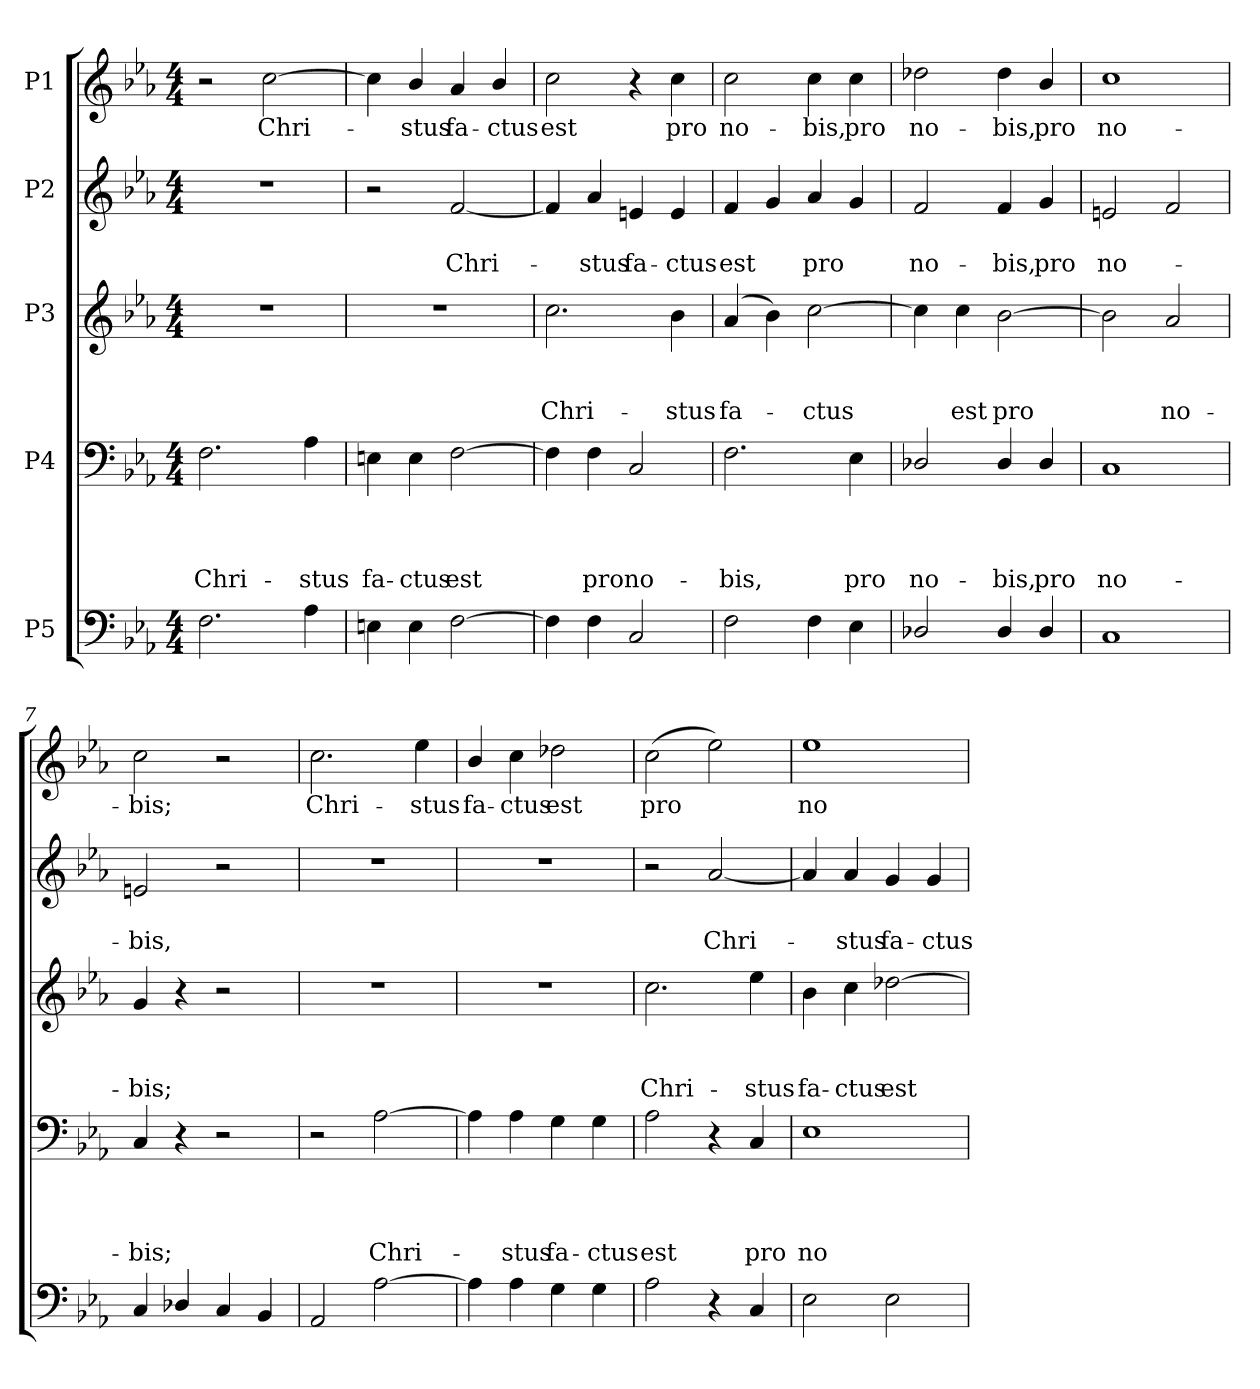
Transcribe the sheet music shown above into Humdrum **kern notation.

**kern	**kern	**text	**text	**text	**text	**kern	**text	**text	**text	**kern	**text	**text	**kern	**text
*part5	*part4	*part4	*part4	*part4	*part4	*part3	*part3	*part3	*part3	*part2	*part2	*part2	*part1	*part1
*staff5	*staff4	*staff4	*staff4	*staff4	*staff4	*staff3	*staff3	*staff3	*staff3	*staff2	*staff2	*staff2	*staff1	*staff1
*I"P5	*I"P4	*	*	*	*	*I"P3	*	*	*	*I"P2	*	*	*I"P1	*
*clefF4	*clefF4	*	*	*	*	*clefG2	*	*	*	*clefG2	*	*	*clefG2	*
*	*	*	*	*	*	*ITrd7c12	*	*	*	*	*	*	*	*
*k[b-e-a-]	*k[b-e-a-]	*	*	*	*	*k[b-e-a-]	*	*	*	*k[b-e-a-]	*	*	*k[b-e-a-]	*
*E-:	*E-:	*	*	*	*	*E-:	*	*	*	*E-:	*	*	*E-:	*
*M4/4	*M4/4	*	*	*	*	*M4/4	*	*	*	*M4/4	*	*	*M4/4	*
=1	=1	=1	=1	=1	=1	=1	=1	=1	=1	=1	=1	=1	=1	=1
!	!	!	!	!	!LO:LY:b	!	!	!	!	!	!	!	!	!
2.F\	2.F\	.	.	.	Chri-	1r	.	.	.	1r	.	.	2r	.
!	!	!	!	!	!	!	!	!	!	!	!	!	!	!LO:LY:b
.	.	.	.	.	.	.	.	.	.	.	.	.	[>2cc\	Chri-
!	!	!	!	!	!LO:LY:b	!	!	!	!	!	!	!	!	!
4A-\	4A-\	.	.	.	-stus	.	.	.	.	.	.	.	.	.
=2	=2	=2	=2	=2	=2	=2	=2	=2	=2	=2	=2	=2	=2	=2
!	!	!	!	!	!LO:LY:b	!	!	!	!	!	!	!	!	!
4En\	4En\	.	.	.	fa-	1r	.	.	.	2r	.	.	4cc\]	.
!	!	!	!	!	!LO:LY:b	!	!	!	!	!	!	!	!	!LO:LY:b
4E\	4E\	.	.	.	-ctus	.	.	.	.	.	.	.	4b-/	-stus
!	!	!	!	!	!LO:LY:b	!	!	!	!	!	!	!LO:LY:b	!	!LO:LY:b
[>2F\	[>2F\	.	.	.	est	.	.	.	.	[<2f/	.	Chri-	4a-/	fa-
!	!	!	!	!	!	!	!	!	!	!	!	!	!	!LO:LY:b
.	.	.	.	.	.	.	.	.	.	.	.	.	4b-/	-ctus
=3	=3	=3	=3	=3	=3	=3	=3	=3	=3	=3	=3	=3	=3	=3
!	!	!	!	!	!	!	!	!	!LO:LY:b	!	!	!	!	!LO:LY:b
4F\]	4F\]	.	.	.	.	2.c\	.	.	Chri-	4f/]	.	.	2cc\	est
!	!	!	!	!	!LO:LY:b	!	!	!	!	!	!	!LO:LY:b	!	!
4F\	4F\	.	.	.	pro	.	.	.	.	4a-/	.	-stus	.	.
!	!	!	!	!	!LO:LY:b	!	!	!	!	!	!	!LO:LY:b	!	!
2C/	2C/	.	.	.	no-	.	.	.	.	4en/	.	fa-	4r	.
!	!	!	!	!	!	!	!	!	!LO:LY:b	!	!	!LO:LY:b	!	!LO:LY:b
.	.	.	.	.	.	4B-\	.	.	-stus	4e/	.	-ctus	4cc\	pro
=4	=4	=4	=4	=4	=4	=4	=4	=4	=4	=4	=4	=4	=4	=4
!	!	!	!	!	!LO:LY:b	!	!	!	!LO:LY:b	!	!	!LO:LY:b	!	!LO:LY:b
2F\	2.F\	.	.	.	-bis,	(<4A-/	.	.	fa-	4f/	.	est	2cc\	no-
.	.	.	.	.	.	4B-\)	.	.	.	4g/	.	.	.	.
!	!	!	!	!	!	!	!	!	!LO:LY:b	!	!	!LO:LY:b	!	!LO:LY:b
4F\	.	.	.	.	.	[>2c\	.	.	-ctus	4a-/	.	pro	4cc\	-bis,
!	!	!	!	!	!LO:LY:b	!	!	!	!	!	!	!	!	!LO:LY:b
4E-\	4E-\	.	.	.	pro	.	.	.	.	4g/	.	.	4cc\	pro
=5	=5	=5	=5	=5	=5	=5	=5	=5	=5	=5	=5	=5	=5	=5
!	!	!	!	!	!LO:LY:b	!	!	!	!	!	!	!LO:LY:b	!	!LO:LY:b
2D-X/	2D-X/	.	.	.	no-	4c\]	.	.	.	2f/	.	no-	2dd-X\	no-
!	!	!	!	!	!	!	!	!	!LO:LY:b	!	!	!	!	!
.	.	.	.	.	.	4c\	.	.	est	.	.	.	.	.
!	!	!	!	!	!LO:LY:b	!	!	!	!LO:LY:b	!	!	!LO:LY:b	!	!LO:LY:b
4D-/	4D-/	.	.	.	-bis,	[>2B-\	.	.	pro	4f/	.	-bis,	4dd-\	-bis,
!	!	!	!	!	!LO:LY:b	!	!	!	!	!	!	!LO:LY:b	!	!LO:LY:b
4D-/	4D-/	.	.	.	pro	.	.	.	.	4g/	.	pro	4b-/	pro
=6	=6	=6	=6	=6	=6	=6	=6	=6	=6	=6	=6	=6	=6	=6
!	!	!	!	!	!LO:LY:b	!	!	!	!	!	!	!LO:LY:b	!	!LO:LY:b
1C	1C	.	.	.	no-	2B-\]	.	.	.	2en/	.	no-	1cc	no-
!	!	!	!	!	!	!	!	!	!LO:LY:b	!	!	!	!	!
.	.	.	.	.	.	2A-/	.	.	no-	2f/	.	.	.	.
!!LO:LB:g=z
=7	=7	=7	=7	=7	=7	=7	=7	=7	=7	=7	=7	=7	=7	=7
!	!	!	!	!	!LO:LY:b	!	!	!	!LO:LY:b	!	!	!LO:LY:b	!	!LO:LY:b
4C/	4C/	.	.	.	-bis;	4G/	.	.	-bis;	2en/	.	-bis,	2cc\	-bis;
4D-X/	4r	.	.	.	.	4r	.	.	.	.	.	.	.	.
4C/	2r	.	.	.	.	2r	.	.	.	2r	.	.	2r	.
4BB-/	.	.	.	.	.	.	.	.	.	.	.	.	.	.
=8	=8	=8	=8	=8	=8	=8	=8	=8	=8	=8	=8	=8	=8	=8
!	!	!	!	!	!	!	!	!	!	!	!	!	!	!LO:LY:b
2AA-/	2r	.	.	.	.	1r	.	.	.	1r	.	.	2.cc\	Chri-
!	!	!	!	!	!LO:LY:b	!	!	!	!	!	!	!	!	!
[>2A-\	[>2A-\	.	.	.	Chri-	.	.	.	.	.	.	.	.	.
!	!	!	!	!	!	!	!	!	!	!	!	!	!	!LO:LY:b
.	.	.	.	.	.	.	.	.	.	.	.	.	4ee-\	-stus
=9	=9	=9	=9	=9	=9	=9	=9	=9	=9	=9	=9	=9	=9	=9
!	!	!	!	!	!	!	!	!	!	!	!	!	!	!LO:LY:b
4A-\]	4A-\]	.	.	.	.	1r	.	.	.	1r	.	.	4b-/	fa-
!	!	!	!	!	!LO:LY:b	!	!	!	!	!	!	!	!	!LO:LY:b
4A-\	4A-\	.	.	.	-stus	.	.	.	.	.	.	.	4cc\	-ctus
!	!	!	!	!	!LO:LY:b	!	!	!	!	!	!	!	!	!LO:LY:b
4G\	4G\	.	.	.	fa-	.	.	.	.	.	.	.	2dd-X\	est
!	!	!	!	!	!LO:LY:b	!	!	!	!	!	!	!	!	!
4G\	4G\	.	.	.	-ctus	.	.	.	.	.	.	.	.	.
=10	=10	=10	=10	=10	=10	=10	=10	=10	=10	=10	=10	=10	=10	=10
!	!	!	!	!	!LO:LY:b	!	!	!	!LO:LY:b	!	!	!	!	!LO:LY:b
2A-\	2A-\	.	.	.	est	2.c\	.	.	Chri-	2r	.	.	(>2cc\	pro
!	!	!	!	!	!	!	!	!	!	!	!	!LO:LY:b	!	!
4r	4r	.	.	.	.	.	.	.	.	[<2a-/	.	Chri-	2ee-\)	.
!	!	!	!	!	!LO:LY:b	!	!	!	!LO:LY:b	!	!	!	!	!
4C/	4C/	.	.	.	pro	4e-\	.	.	-stus	.	.	.	.	.
=11	=11	=11	=11	=11	=11	=11	=11	=11	=11	=11	=11	=11	=11	=11
!	!	!	!	!	!LO:LY:b	!	!	!	!LO:LY:b	!	!	!	!	!LO:LY:b
2E-\	1E-	.	.	.	no-	4B-\	.	.	fa-	4a-/]	.	.	1ee-	no-
!	!	!	!	!	!	!	!	!	!LO:LY:b	!	!	!LO:LY:b	!	!
.	.	.	.	.	.	4c\	.	.	-ctus	4a-/	.	-stus	.	.
!	!	!	!	!	!	!	!	!	!LO:LY:b	!	!	!LO:LY:b	!	!
2E-\	.	.	.	.	.	[>2d-X\	.	.	est	4g/	.	fa-	.	.
!	!	!	!	!	!	!	!	!	!	!	!	!LO:LY:b	!	!
.	.	.	.	.	.	.	.	.	.	4g/	.	-ctus	.	.
=	=	=	=	=	=	=	=	=	=	=	=	=	=	=
*-	*-	*-	*-	*-	*-	*-	*-	*-	*-	*-	*-	*-	*-	*-
